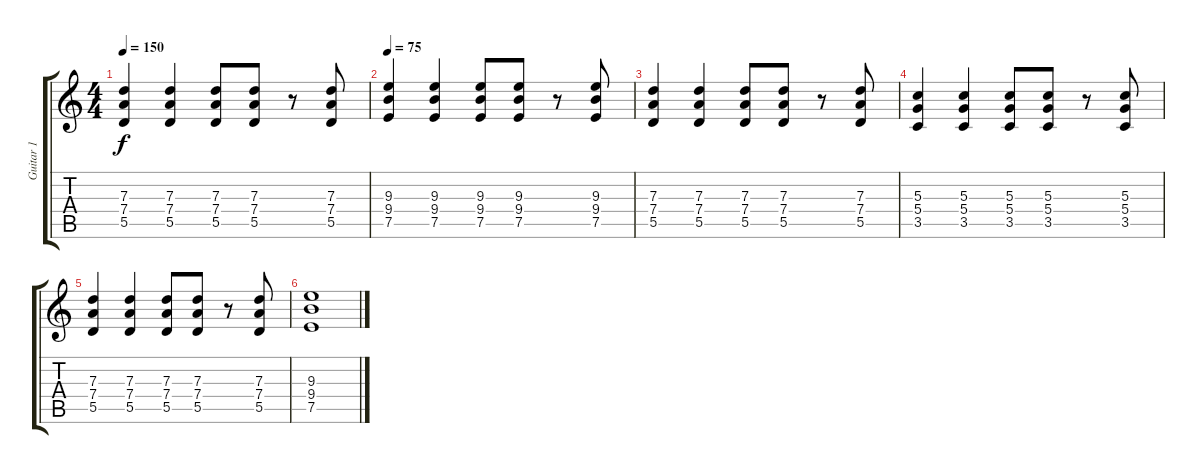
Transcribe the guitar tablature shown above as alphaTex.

\track ("Guitar 1" "Guitar 1") {instrument distortionguitar}
\staff {score tabs}
\tuning (E4 B3 G3 D3 A2 E2) {hide}
\ts (4 4)
\tempo 150
\clef g2
\ks c
(7.3 7.4 5.5).4{dy f} (7.3 7.4 5.5).4 (7.3 7.4 5.5).8 (7.3 7.4 5.5).8 r.8 (7.3 7.4 5.5).8 |
\tempo 75
(9.3 9.4 7.5).4 (9.3 9.4 7.5).4 (9.3 9.4 7.5).8 (9.3 9.4 7.5).8 r.8 (9.3 9.4 7.5).8 |
(7.3 7.4 5.5).4 (7.3 7.4 5.5).4 (7.3 7.4 5.5).8 (7.3 7.4 5.5).8 r.8 (7.3 7.4 5.5).8 |
(5.3 5.4 3.5).4 (5.3 5.4 3.5).4 (5.3 5.4 3.5).8 (5.3 5.4 3.5).8 r.8 (5.3 5.4 3.5).8 |
(7.3 7.4 5.5).4 (7.3 7.4 5.5).4 (7.3 7.4 5.5).8 (7.3 7.4 5.5).8 r.8 (7.3 7.4 5.5).8 |
(9.3 9.4 7.5).1
